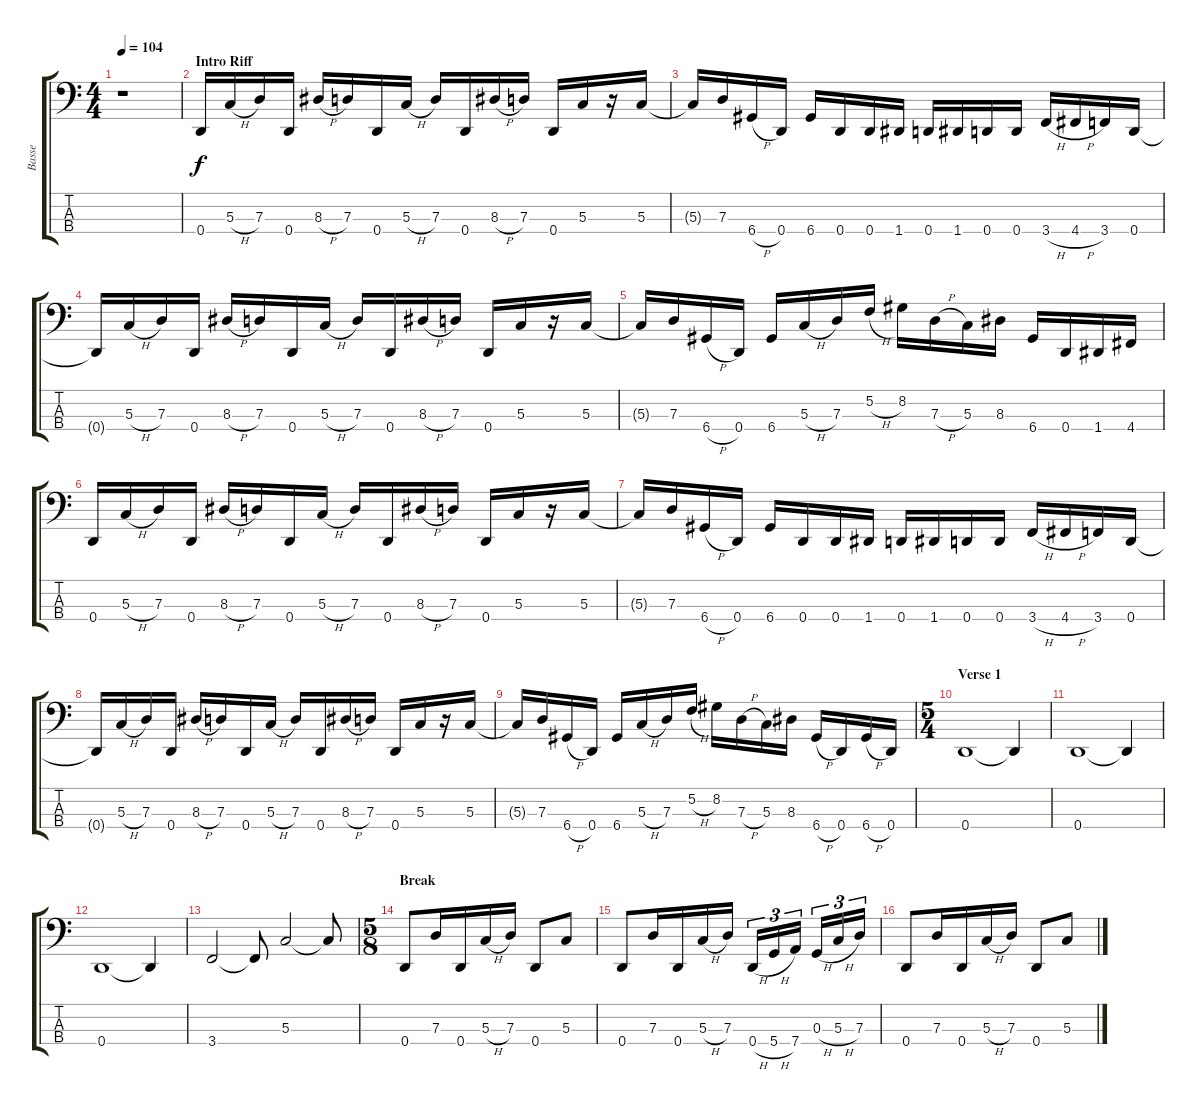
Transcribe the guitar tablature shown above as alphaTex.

\track ("Basse" "Basse") {instrument electricbassfinger}
\staff {score tabs}
\tuning (F2 C2 G1 D1) {hide}
\ts (4 4)
\tempo 104
\clef f4
\ks c
r.1{dy f instrument electricbassfinger} |
\section ("" "Intro Riff")
0.4.16 5.3{h}.16 7.3.16 0.4.16 8.3{h}.16 7.3.16 0.4.16 5.3{h}.16 7.3.16 0.4.16 8.3{h}.16 7.3.16 0.4.16 5.3.16 r.16 5.3.16 |
5.3{t}.16 7.3.16 6.4{h}.16 0.4.16 6.4.16 0.4.16 0.4.16 1.4.16 0.4.16 1.4.16 0.4.16 0.4.16 3.4{h}.16 4.4{h}.16 3.4.16 0.4.16 |
0.4{t}.16 5.3{h}.16 7.3.16 0.4.16 8.3{h}.16 7.3.16 0.4.16 5.3{h}.16 7.3.16 0.4.16 8.3{h}.16 7.3.16 0.4.16 5.3.16 r.16 5.3.16 |
5.3{t}.16 7.3.16 6.4{h}.16 0.4.16 6.4.16 5.3{h}.16 7.3.16 5.2{h}.16 8.2.16 7.3{h}.16 5.3.16 8.3.16 6.4.16 0.4.16 1.4.16 4.4.16 |
0.4.16 5.3{h}.16 7.3.16 0.4.16 8.3{h}.16 7.3.16 0.4.16 5.3{h}.16 7.3.16 0.4.16 8.3{h}.16 7.3.16 0.4.16 5.3.16 r.16 5.3.16 |
5.3{t}.16 7.3.16 6.4{h}.16 0.4.16 6.4.16 0.4.16 0.4.16 1.4.16 0.4.16 1.4.16 0.4.16 0.4.16 3.4{h}.16 4.4{h}.16 3.4.16 0.4.16 |
0.4{t}.16 5.3{h}.16 7.3.16 0.4.16 8.3{h}.16 7.3.16 0.4.16 5.3{h}.16 7.3.16 0.4.16 8.3{h}.16 7.3.16 0.4.16 5.3.16 r.16 5.3.16 |
5.3{t}.16 7.3.16 6.4{h}.16 0.4.16 6.4.16 5.3{h}.16 7.3.16 5.2{h}.16 8.2.16 7.3{h}.16 5.3.16 8.3.16 6.4{h}.16 0.4.16 6.4{h}.16 0.4.16 |
\ts (5 4)
\section ("" "Verse 1")
0.4.1 0.4{t}.4 |
0.4.1 0.4{t}.4 |
0.4.1 0.4{t}.4 |
3.4.2 3.4{t}.8 5.3.2 5.3{t}.8 |
\ts (5 8)
\section ("" "Break")
0.4.8 7.3.16 0.4.16 5.3{h}.16 7.3.16 0.4.8 5.3.8 |
0.4.8 7.3.16 0.4.16 5.3{h}.16 7.3.16 0.4{h}.16{tu (3 2)} 5.4{h}.16{tu (3 2)} 7.4.16{tu (3 2)} 0.3{h}.16{tu (3 2)} 5.3{h}.16{tu (3 2)} 7.3.16{tu (3 2)} |
0.4.8 7.3.16 0.4.16 5.3{h}.16 7.3.16 0.4.8 5.3.8
